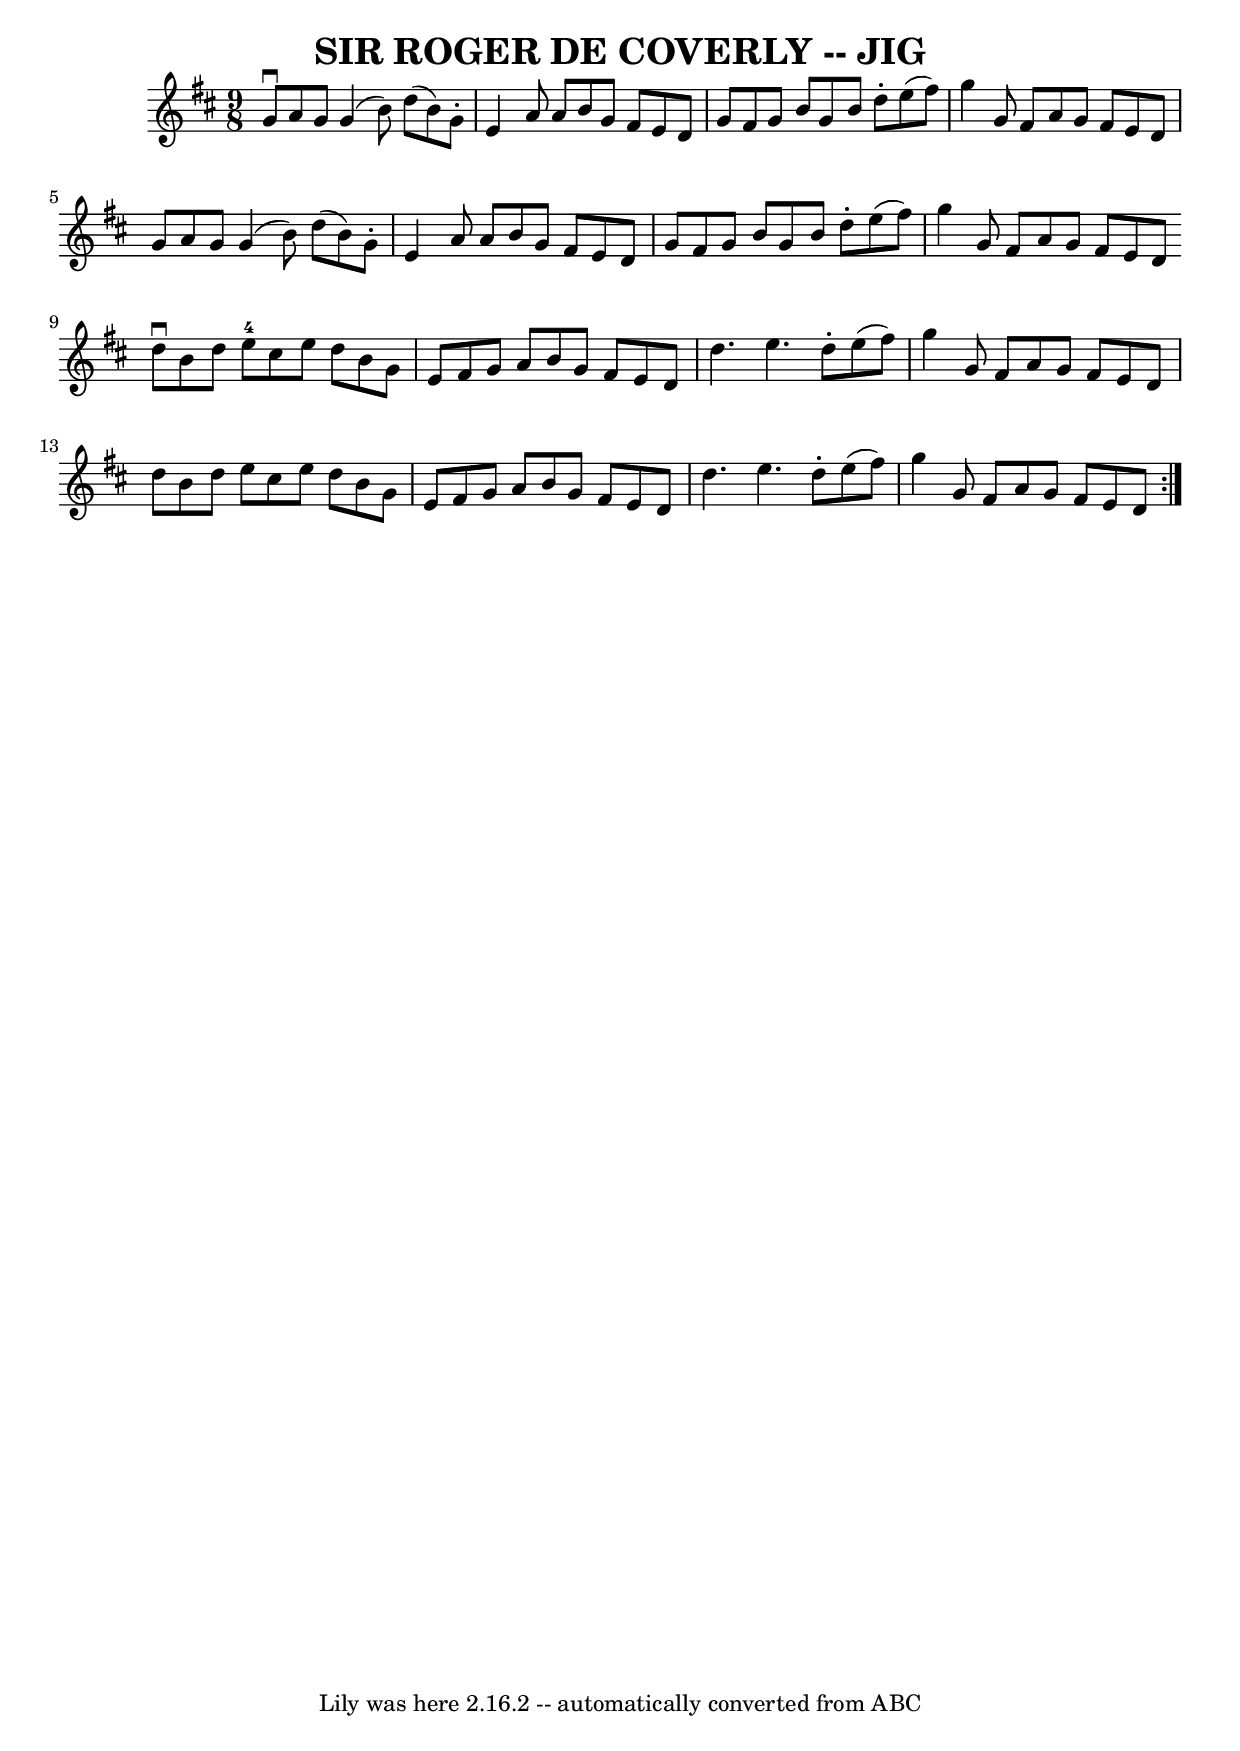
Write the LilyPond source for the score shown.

\version "2.16.2"
\include "Mammoth.ily"
\header {
  %% book = "Ryan's Mammoth Collection of Fiddle Tunes"
 crossRefNumber = "1"
 footnotes = ""
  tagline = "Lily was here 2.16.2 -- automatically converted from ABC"
  title = "SIR ROGER DE COVERLY -- JIG"

}
voicedefault =  {


  \time 9/8 
  \key g \lydian g'8^\downbow a'8 g'8 g'4 (b'8) d''8 (b'8) g'8-.    |
 e'4 a'8 a'8 b'8 g'8 fis'8 e'8 d'8     |
 g'8 fis'8 g'8 b'8 g'8 b'8 d''8-. e''8 (fis''8)    |
 g''4 g'8 fis'8 a'8 g'8 fis'8 e'8 d'8    |  |
 g'8 a'8 g'8 g'4 (b'8) d''8 (b'8) g'8-.    |
 e'4 a'8 a'8 b'8 g'8 fis'8 e'8 d'8     |
 g'8 fis'8 g'8 b'8 g'8 b'8 d''8-. e''8 (fis''8)    |
 g''4 g'8 fis'8 a'8 g'8 fis'8 e'8 d'8    \bar " |."     
  \repeat volta 2 {
 d''8^\downbow b'8 d''8 e''8-4 cis''8 e''8 d''8 b'8 g'8     |
 e'8 fis'8 g'8 a'8 b'8 g'8 fis'8 e'8 d'8     |
 d''4. e''4. d''8-. e''8 (fis''8)    |
 g''4 g'8 fis'8 a'8 g'8 fis'8 e'8 d'8    |  |
 d''8 b'8 d''8 e''8 cis''8 e''8 d''8 b'8 g'8     |
 e'8 fis'8 g'8 a'8 b'8 g'8 fis'8 e'8 d'8     |
 d''4. e''4. d''8-. e''8 (fis''8)   |
 g''4 g'8 fis'8 a'8 g'8    
 fis'8 e'8 d'8    
  }   

}

\score{
  <<

    \context Staff="default"
    {
      \voicedefault 
      
    }

  >>
  \layout {
    
  }
  \midi {
  }

}
